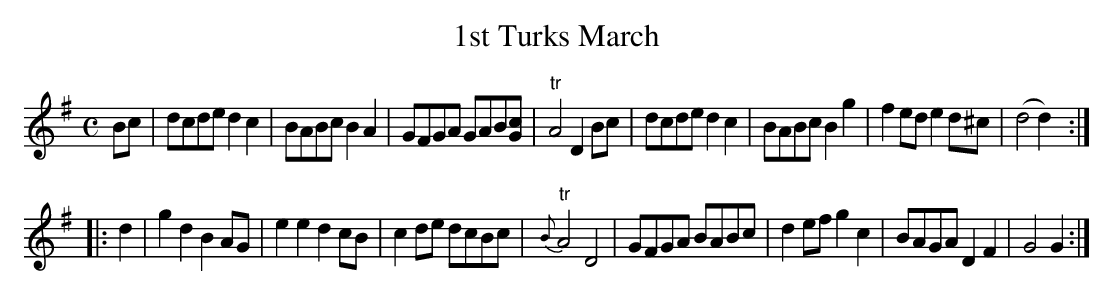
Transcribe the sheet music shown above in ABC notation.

X:1
T:1st Turks March
M:C
K:G major
Bc|\
dcde d2c2| BABc B2A2| GFGA GAB[cG]| "tr"A4 D2Bc|\
dcde d2c2| BABc B2g2| f2ed e2d^c| (d4 d2)::
d2|\
g2d2 B2AG| e2e2 d2cB| c2de dcBc| {B}"tr"A4 D4|\
GFGA BABc| d2ef g2c2| BAGA D2F2| G4 G2:|
